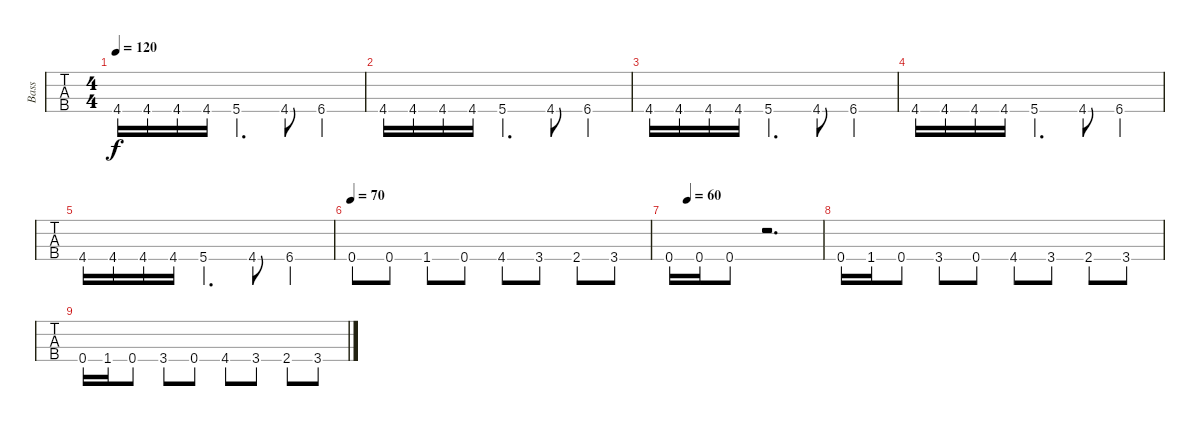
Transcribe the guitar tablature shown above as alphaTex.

\track ("Bass" "Bass") {instrument electricbasspick}
\staff {tabs}
\tuning (F2 C2 G1 C1) {hide}
\ts (4 4)
\tempo 120
\clef f4
\ks c
4.4.16{dy f} 4.4.16 4.4.16 4.4.16 5.4.4{d} 4.4.8 6.4.4 |
4.4.16 4.4.16 4.4.16 4.4.16 5.4.4{d} 4.4.8 6.4.4 |
4.4.16 4.4.16 4.4.16 4.4.16 5.4.4{d} 4.4.8 6.4.4 |
4.4.16 4.4.16 4.4.16 4.4.16 5.4.4{d} 4.4.8 6.4.4 |
4.4.16 4.4.16 4.4.16 4.4.16 5.4.4{d} 4.4.8 6.4.4 |
\tempo 70
0.4.8 0.4.8 1.4.8 0.4.8 4.4.8 3.4.8 2.4.8 3.4.8 |
\tempo (60 0.125)
0.4.16 0.4.16 0.4.8 r.2{d} |
0.4.16 1.4.16 0.4.8 3.4.8 0.4.8 4.4.8 3.4.8 2.4.8 3.4.8 |
0.4.16 1.4.16 0.4.8 3.4.8 0.4.8 4.4.8 3.4.8 2.4.8 3.4.8
